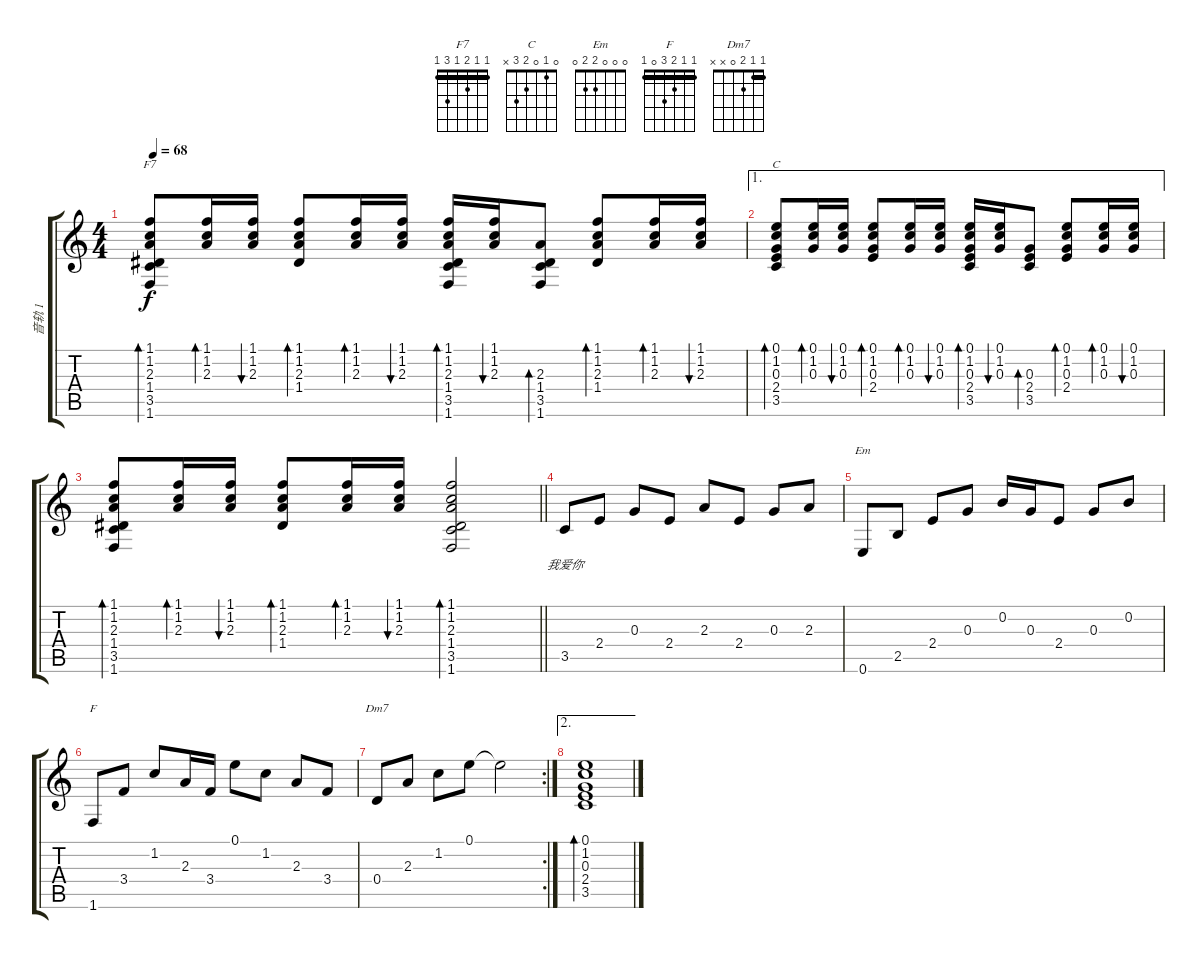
\track ("音轨 1" "音轨 1") {instrument acousticguitarsteel}
\staff {score tabs}
\tuning (E4 B3 G3 D3 A2 E2) {hide}
\chord ("F7" 1 1 2 1 3 1) {barre 1}
\chord ("C" 0 1 0 2 3 x)
\chord ("Em" 0 0 0 2 2 0)
\chord ("F" 1 1 2 3 0 1) {barre 1}
\chord ("Dm7" 1 1 2 0 x x) {barre 1}
\ts (4 4)
\tempo 68
\clef g2
\ks c
(1.1 1.2 2.3 1.4 3.5 1.6).8{bd 30 ch "F7" lyrics (0 "") lyrics (1 "") lyrics (2 "") lyrics (3 "") lyrics (4 "") dy f} (1.1 1.2 2.3).16{bd 30 lyrics (0 "") lyrics (1 "") lyrics (2 "") lyrics (3 "") lyrics (4 "")} (1.1 1.2 2.3).16{bu 30 lyrics (0 "") lyrics (1 "") lyrics (2 "") lyrics (3 "") lyrics (4 "")} (1.1 1.2 2.3 1.4).8{bd 30 lyrics (0 "") lyrics (1 "") lyrics (2 "") lyrics (3 "") lyrics (4 "")} (1.1 1.2 2.3).16{bd 30 lyrics (0 "") lyrics (1 "") lyrics (2 "") lyrics (3 "") lyrics (4 "")} (1.1 1.2 2.3).16{bu 30 lyrics (0 "") lyrics (1 "") lyrics (2 "") lyrics (3 "") lyrics (4 "")} (1.1 1.2 2.3 1.4 3.5 1.6).16{bd 30 lyrics (0 "") lyrics (1 "") lyrics (2 "") lyrics (3 "") lyrics (4 "")} (1.1 1.2 2.3).16{bu 30 lyrics (0 "") lyrics (1 "") lyrics (2 "") lyrics (3 "") lyrics (4 "")} (2.3 1.4 3.5 1.6).8{bd 30 lyrics (0 "") lyrics (1 "") lyrics (2 "") lyrics (3 "") lyrics (4 "")} (1.1 1.2 2.3 1.4).8{bd 30 lyrics (0 "") lyrics (1 "") lyrics (2 "") lyrics (3 "") lyrics (4 "")} (1.1 1.2 2.3).16{bd 30 lyrics (0 "") lyrics (1 "") lyrics (2 "") lyrics (3 "") lyrics (4 "")} (1.1 1.2 2.3).16{bu 30 lyrics (0 "") lyrics (1 "") lyrics (2 "") lyrics (3 "") lyrics (4 "")} |
\ae 1
(0.1 1.2 0.3 2.4 3.5).8{bd 30 ch "C" lyrics (0 "") lyrics (1 "") lyrics (2 "") lyrics (3 "") lyrics (4 "")} (0.1 1.2 0.3).16{bd 30 lyrics (0 "") lyrics (1 "") lyrics (2 "") lyrics (3 "") lyrics (4 "")} (0.1 1.2 0.3).16{bu 30 lyrics (0 "") lyrics (1 "") lyrics (2 "") lyrics (3 "") lyrics (4 "")} (0.1 1.2 0.3 2.4).8{bd 30 lyrics (0 "") lyrics (1 "") lyrics (2 "") lyrics (3 "") lyrics (4 "")} (0.1 1.2 0.3).16{bd 30 lyrics (0 "") lyrics (1 "") lyrics (2 "") lyrics (3 "") lyrics (4 "")} (0.1 1.2 0.3).16{bu 30 lyrics (0 "") lyrics (1 "") lyrics (2 "") lyrics (3 "") lyrics (4 "")} (0.1 1.2 0.3 2.4 3.5).16{bd 30 lyrics (0 "") lyrics (1 "") lyrics (2 "") lyrics (3 "") lyrics (4 "")} (0.1 1.2 0.3).16{bu 30 lyrics (0 "") lyrics (1 "") lyrics (2 "") lyrics (3 "") lyrics (4 "")} (0.3 2.4 3.5).8{bd 30 lyrics (0 "") lyrics (1 "") lyrics (2 "") lyrics (3 "") lyrics (4 "")} (0.1 1.2 0.3 2.4).8{bd 30 lyrics (0 "") lyrics (1 "") lyrics (2 "") lyrics (3 "") lyrics (4 "")} (0.1 1.2 0.3).16{bd 30 lyrics (0 "") lyrics (1 "") lyrics (2 "") lyrics (3 "") lyrics (4 "")} (0.1 1.2 0.3).16{bu 30 lyrics (0 "") lyrics (1 "") lyrics (2 "") lyrics (3 "") lyrics (4 "")} |
\barLineRight lightlight
(1.1 1.2 2.3 1.4 3.5 1.6).8{bd 30 lyrics (0 "") lyrics (1 "") lyrics (2 "") lyrics (3 "") lyrics (4 "")} (1.1 1.2 2.3).16{bd 30 lyrics (0 "") lyrics (1 "") lyrics (2 "") lyrics (3 "") lyrics (4 "")} (1.1 1.2 2.3).16{bu 30 lyrics (0 "") lyrics (1 "") lyrics (2 "") lyrics (3 "") lyrics (4 "")} (1.1 1.2 2.3 1.4).8{bd 30 lyrics (0 "") lyrics (1 "") lyrics (2 "") lyrics (3 "") lyrics (4 "")} (1.1 1.2 2.3).16{bd 30 lyrics (0 "") lyrics (1 "") lyrics (2 "") lyrics (3 "") lyrics (4 "")} (1.1 1.2 2.3).16{bu 30 lyrics (0 "") lyrics (1 "") lyrics (2 "") lyrics (3 "") lyrics (4 "")} (1.1 1.2 2.3 1.4 3.5 1.6).2{bd 120 lyrics (0 "") lyrics (1 "") lyrics (2 "") lyrics (3 "") lyrics (4 "")} |
3.5.8{lyrics (0 "我爱你") lyrics (1 "") lyrics (2 "") lyrics (3 "") lyrics (4 "")} 2.4.8 0.3.8 2.4.8 2.3.8 2.4.8{txt ""} 0.3.8 2.3.8 |
0.6.8{ch "Em"} 2.5.8 2.4.8 0.3.8 0.2.16 0.3.16 2.4.8 0.3.8 0.2.8 |
1.6.8{ch "F"} 3.4.8 1.2.8 2.3.16 3.4.16 0.1.8 1.2.8 2.3.8 3.4.8 |
\rc 2
0.4.8{ch "Dm7"} 2.3.8 1.2.8 0.1.8 0.1{t}.2 |
\ae 2
(0.1 1.2 0.3 2.4 3.5).1{bd 120 txt " "}
